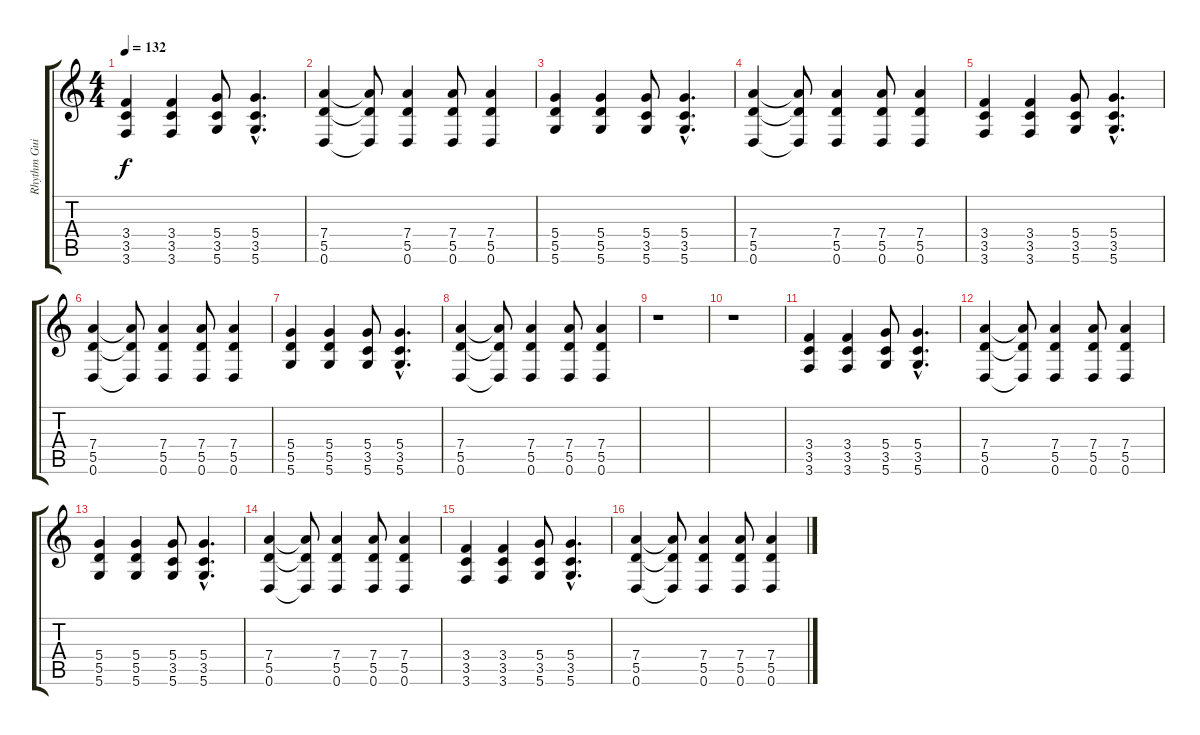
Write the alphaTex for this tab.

\track ("Rhythm Guitar 2" "Rhythm Gui") {instrument distortionguitar}
\staff {score tabs}
\tuning (E4 B3 G3 D3 A2 D2) {hide}
\ts (4 4)
\tempo 132
\clef g2
\ks c
(3.4 3.5 3.6).4{dy f} (3.4 3.5 3.6).4 (5.4 3.5 5.6).8 (5.4{hac} 3.5{hac} 5.6{hac}).4{d} |
(7.4 5.5 0.6).4 (7.4{t} 5.5{t} 0.6{t}).8 (7.4 5.5 0.6).4 (7.4 5.5 0.6).8 (7.4 5.5 0.6).4 |
(5.4 5.5 5.6).4 (5.4 5.5 5.6).4 (5.4 3.5 5.6).8 (5.4{hac} 3.5{hac} 5.6{hac}).4{d} |
(7.4 5.5 0.6).4 (7.4{t} 5.5{t} 0.6{t}).8 (7.4 5.5 0.6).4 (7.4 5.5 0.6).8 (7.4 5.5 0.6).4 |
(3.4 3.5 3.6).4 (3.4 3.5 3.6).4 (5.4 3.5 5.6).8 (5.4{hac} 3.5{hac} 5.6{hac}).4{d} |
(7.4 5.5 0.6).4 (7.4{t} 5.5{t} 0.6{t}).8 (7.4 5.5 0.6).4 (7.4 5.5 0.6).8 (7.4 5.5 0.6).4 |
(5.4 5.5 5.6).4 (5.4 5.5 5.6).4 (5.4 3.5 5.6).8 (5.4{hac} 3.5{hac} 5.6{hac}).4{d} |
(7.4 5.5 0.6).4 (7.4{t} 5.5{t} 0.6{t}).8 (7.4 5.5 0.6).4 (7.4 5.5 0.6).8 (7.4 5.5 0.6).4 |
r.1 |
r.1 |
(3.4 3.5 3.6).4 (3.4 3.5 3.6).4 (5.4 3.5 5.6).8 (5.4{hac} 3.5{hac} 5.6{hac}).4{d} |
(7.4 5.5 0.6).4 (7.4{t} 5.5{t} 0.6{t}).8 (7.4 5.5 0.6).4 (7.4 5.5 0.6).8 (7.4 5.5 0.6).4 |
(5.4 5.5 5.6).4 (5.4 5.5 5.6).4 (5.4 3.5 5.6).8 (5.4{hac} 3.5{hac} 5.6{hac}).4{d} |
(7.4 5.5 0.6).4 (7.4{t} 5.5{t} 0.6{t}).8 (7.4 5.5 0.6).4 (7.4 5.5 0.6).8 (7.4 5.5 0.6).4 |
(3.4 3.5 3.6).4 (3.4 3.5 3.6).4 (5.4 3.5 5.6).8 (5.4{hac} 3.5{hac} 5.6{hac}).4{d} |
(7.4 5.5 0.6).4 (7.4{t} 5.5{t} 0.6{t}).8 (7.4 5.5 0.6).4 (7.4 5.5 0.6).8 (7.4 5.5 0.6).4
